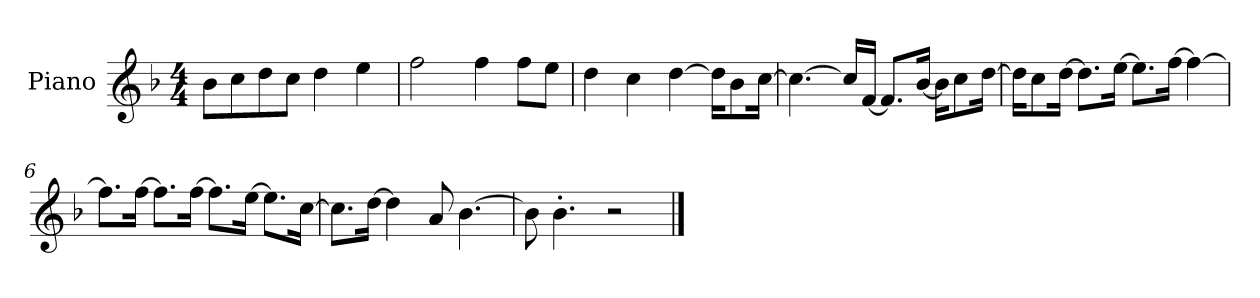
**kern
*part1
*staff1
*I"Piano
*I'P-no
*clefG2
*k[b-]
*M4/4
*MM90
=1
8b-\L
8cc\
8dd\
8cc\J
4dd\
4ee\
=2
2ff\
4ff\
8ff\L
8ee\J
=3
4dd\
4cc\
[4dd\
16dd\KL]
8b-\
[16cc\Jk
=4
4.cc\_
16cc/LL]
[16f/JJ
8.f/L]
[16b-/Jk
16b-\KL]
8cc\
[16dd\Jk
=5
16dd\KL]
8cc\
[16dd\Jk
8.dd\L]
[16ee\Jk
8.ee\L]
[16ff\Jk
4ff\_
!!LO:LB:g=z
=6
8.ff\L]
[16ff\Jk
8.ff\L]
[16ff\Jk
8.ff\L]
[16ee\Jk
8.ee\L]
[16cc\Jk
=7
8.cc\L]
[16dd\Jk
4dd\]
8a/
[4.b-\
=8
8b-\]
4.b-'\
2r
==
*-
